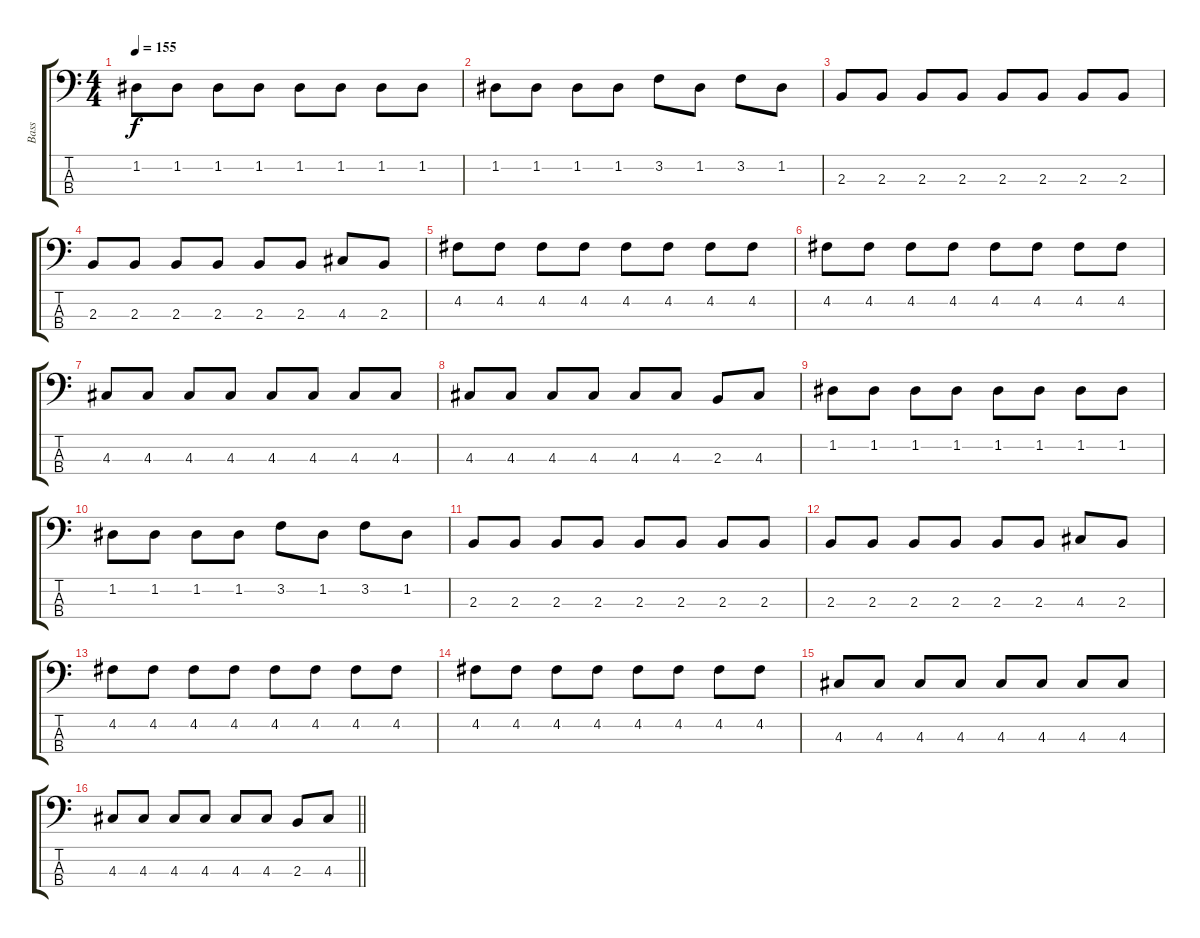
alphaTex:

\track ("Bass" "Bass") {instrument electricbasspick}
\staff {score tabs}
\tuning (G2 D2 A1 E1) {hide}
\ts (4 4)
\tempo 155
\clef f4
\ks c
1.2.8{dy f} 1.2.8 1.2.8 1.2.8 1.2.8 1.2.8 1.2.8 1.2.8 |
1.2.8 1.2.8 1.2.8 1.2.8 3.2.8 1.2.8 3.2.8 1.2.8 |
2.3.8 2.3.8 2.3.8 2.3.8 2.3.8 2.3.8 2.3.8 2.3.8 |
2.3.8 2.3.8 2.3.8 2.3.8 2.3.8 2.3.8 4.3.8 2.3.8 |
4.2.8 4.2.8 4.2.8 4.2.8 4.2.8 4.2.8 4.2.8 4.2.8 |
4.2.8 4.2.8 4.2.8 4.2.8 4.2.8 4.2.8 4.2.8 4.2.8 |
4.3.8 4.3.8 4.3.8 4.3.8 4.3.8 4.3.8 4.3.8 4.3.8 |
4.3.8 4.3.8 4.3.8 4.3.8 4.3.8 4.3.8 2.3.8 4.3.8 |
1.2.8 1.2.8 1.2.8 1.2.8 1.2.8 1.2.8 1.2.8 1.2.8 |
1.2.8 1.2.8 1.2.8 1.2.8 3.2.8 1.2.8 3.2.8 1.2.8 |
2.3.8 2.3.8 2.3.8 2.3.8 2.3.8 2.3.8 2.3.8 2.3.8 |
2.3.8 2.3.8 2.3.8 2.3.8 2.3.8 2.3.8 4.3.8 2.3.8 |
4.2.8 4.2.8 4.2.8 4.2.8 4.2.8 4.2.8 4.2.8 4.2.8 |
4.2.8 4.2.8 4.2.8 4.2.8 4.2.8 4.2.8 4.2.8 4.2.8 |
4.3.8 4.3.8 4.3.8 4.3.8 4.3.8 4.3.8 4.3.8 4.3.8 |
\barLineRight lightlight
4.3.8 4.3.8 4.3.8 4.3.8 4.3.8 4.3.8 2.3.8 4.3.8
